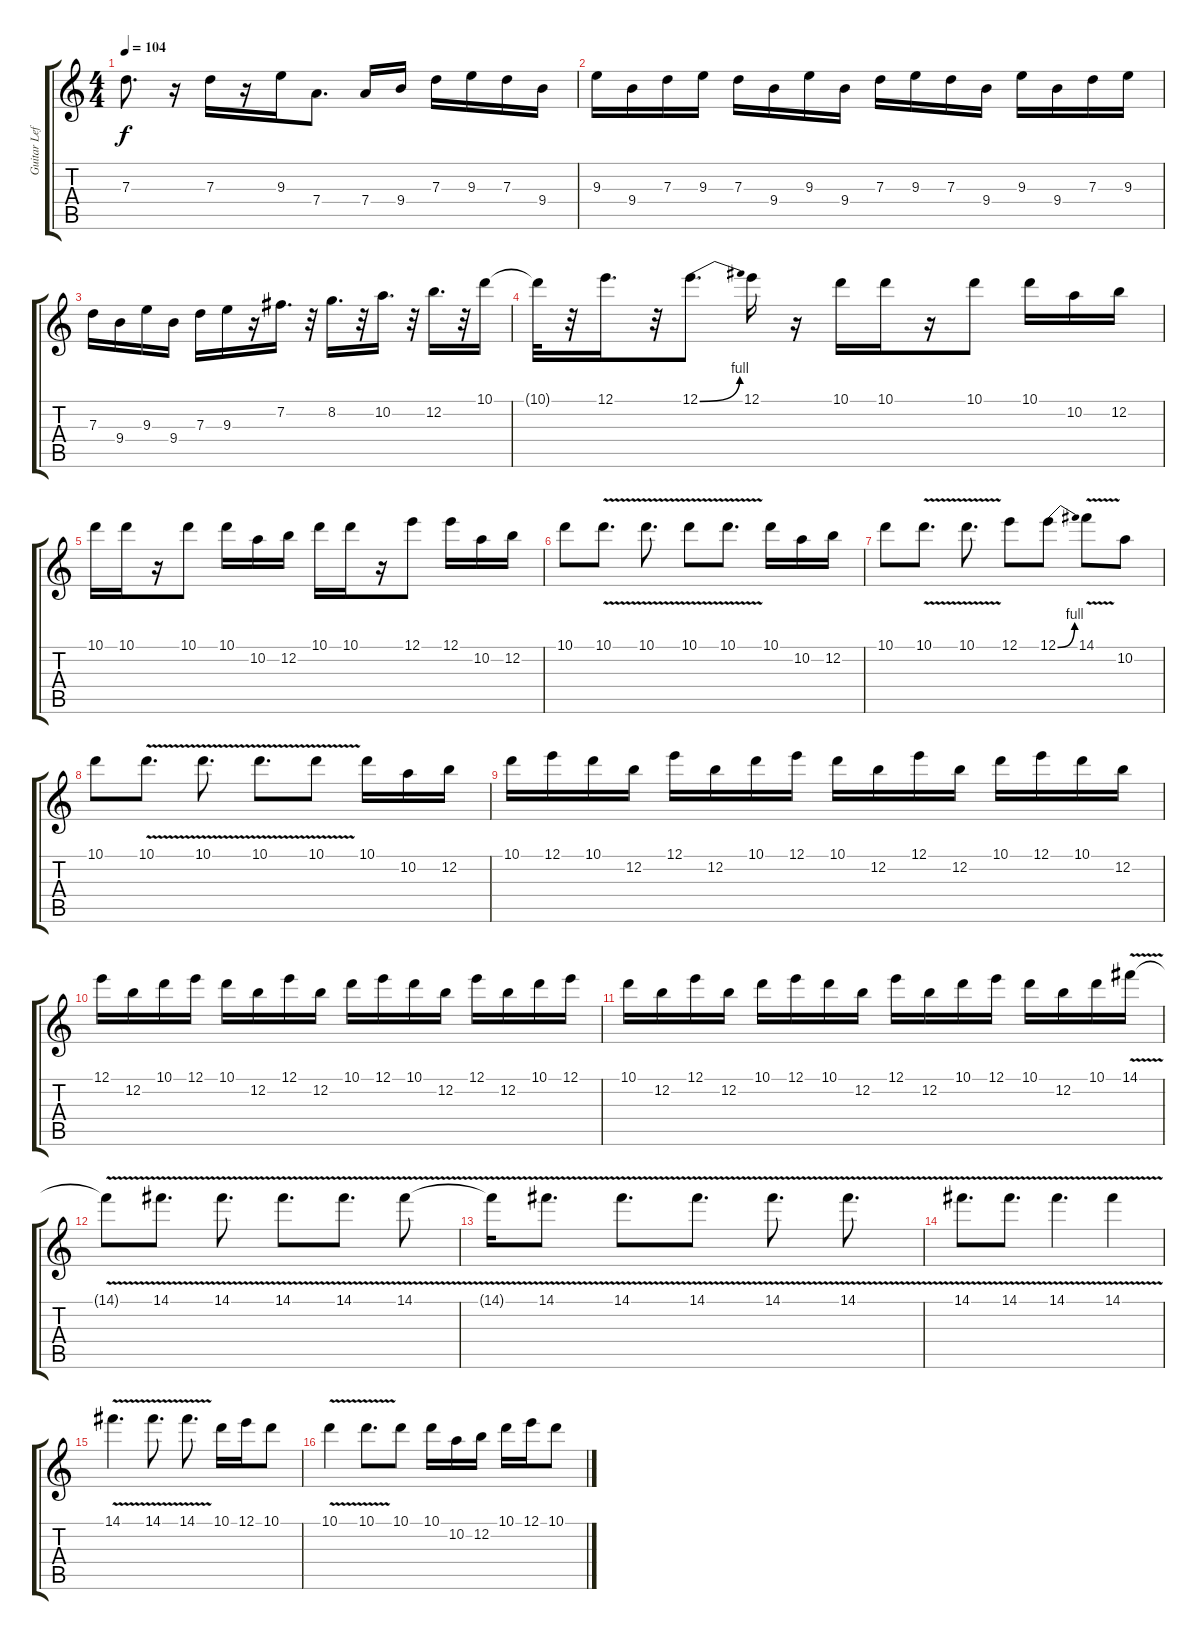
\track ("Guitar Left" "Guitar Lef") {instrument overdrivenguitar}
\staff {score tabs}
\tuning (E4 B3 G3 D3 A2 E2) {hide}
\ts (4 4)
\tempo 104
\clef g2
\ks c
7.3.8{d dy f} r.16 7.3.16 r.16 9.3.16 7.4.8{d} 7.4.16 9.4.16 7.3.16 9.3.16 7.3.16 9.4.16 |
9.3.16 9.4.16 7.3.16 9.3.16 7.3.16 9.4.16 9.3.16 9.4.16 7.3.16 9.3.16 7.3.16 9.4.16 9.3.16 9.4.16 7.3.16 9.3.16 |
7.3.16 9.4.16 9.3.16 9.4.16 7.3.16 9.3.16 r.16 7.2.16{d} r.32 8.2.16{d} r.32 10.2.16{d} r.32 12.2.16{d} r.32 10.1.16 |
10.1{t}.32 r.32 12.1.16{d} r.32 12.1{be (bend 0 0 60 4)}.8{d} 12.1.16 r.16 10.1.16 10.1.16 r.16 10.1.8 10.1.16 10.2.16 12.2.16 |
10.1.16 10.1.16 r.16 10.1.8 10.1.16 10.2.16 12.2.16 10.1.16 10.1.16 r.16 12.1.8 12.1.16 10.2.16 12.2.16 |
10.1.8 10.1{v}.8{d} 10.1{v}.8{d} 10.1{v}.8 10.1{v}.8{d} 10.1.16 10.2.16 12.2.16 |
10.1.8 10.1{v}.8{d} 10.1{v}.8{d} 12.1.8 12.1{be (bend 0 0 60 4)}.8 14.1{v}.8 10.2.8 |
10.1.8 10.1{v}.8{d} 10.1{v}.8{d} 10.1{v}.8{d} 10.1{v}.8 10.1.16 10.2.16 12.2.16 |
10.1.16 12.1.16 10.1.16 12.2.16 12.1.16 12.2.16 10.1.16 12.1.16 10.1.16 12.2.16 12.1.16 12.2.16 10.1.16 12.1.16 10.1.16 12.2.16 |
12.1.16 12.2.16 10.1.16 12.1.16 10.1.16 12.2.16 12.1.16 12.2.16 10.1.16 12.1.16 10.1.16 12.2.16 12.1.16 12.2.16 10.1.16 12.1.16 |
10.1.16 12.2.16 12.1.16 12.2.16 10.1.16 12.1.16 10.1.16 12.2.16 12.1.16 12.2.16 10.1.16 12.1.16 10.1.16 12.2.16 10.1.16 14.1{v}.16 |
14.1{t}.8 14.1{v}.8{d} 14.1{v}.8{d} 14.1{v}.8{d} 14.1{v}.8{d} 14.1{v}.8 |
14.1{t}.16 14.1{v}.8{d} 14.1{v}.8{d} 14.1{v}.8{d} 14.1{v}.8{d} 14.1{v}.8{d} |
14.1{v}.8{d} 14.1{v}.8{d} 14.1{v}.4{d} 14.1{v}.4 |
14.1{v}.4{d} 14.1{v}.8{d} 14.1{v}.8{d} 10.1.16 12.1.16 10.1.8 |
10.1{v}.4 10.1{v}.8{d} 10.1.8 10.1.16 10.2.16 12.2.16 10.1.16 12.1.16 10.1.8
